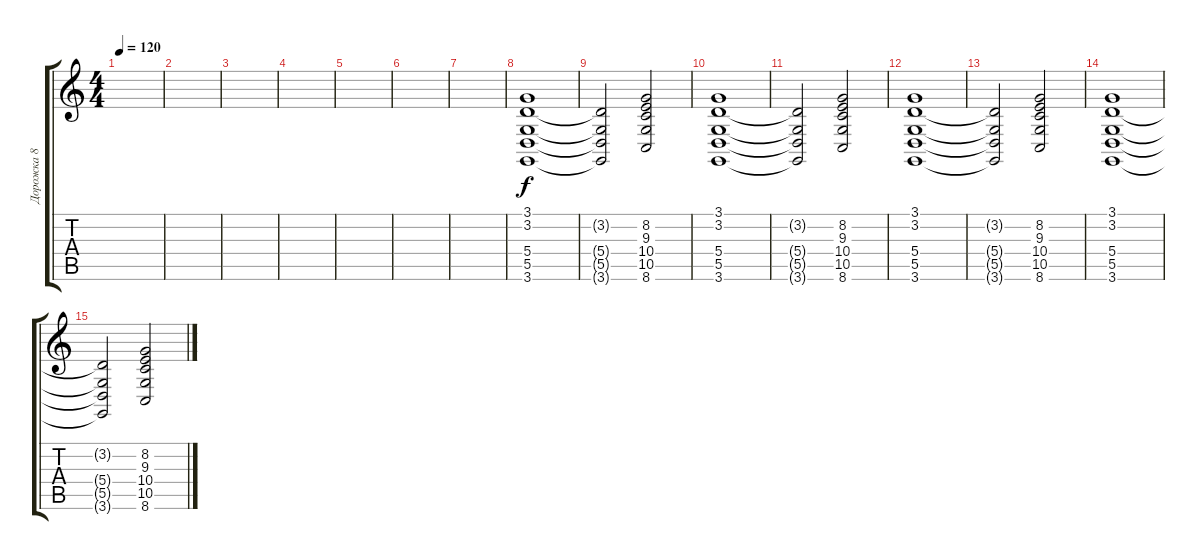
\track ("Дорожка 8" "Дорожка 8") {instrument stringensemble1}
\staff {score tabs}
\tuning (E4 B3 G3 D3 A2 E2) {hide}
\ts (4 4)
\tempo 120
\clef g2
\ks c
|
|
|
|
|
|
|
(3.1 3.2 5.4 5.5 3.6).1 |
(3.2{t} 5.4{t} 5.5{t} 3.6{t}).2 (8.2 9.3 10.4 10.5 8.6).2 |
(3.1 3.2 5.4 5.5 3.6).1 |
(3.2{t} 5.4{t} 5.5{t} 3.6{t}).2 (8.2 9.3 10.4 10.5 8.6).2 |
(3.1 3.2 5.4 5.5 3.6).1 |
(3.2{t} 5.4{t} 5.5{t} 3.6{t}).2 (8.2 9.3 10.4 10.5 8.6).2 |
(3.1 3.2 5.4 5.5 3.6).1 |
(3.2{t} 5.4{t} 5.5{t} 3.6{t}).2 (8.2 9.3 10.4 10.5 8.6).2
